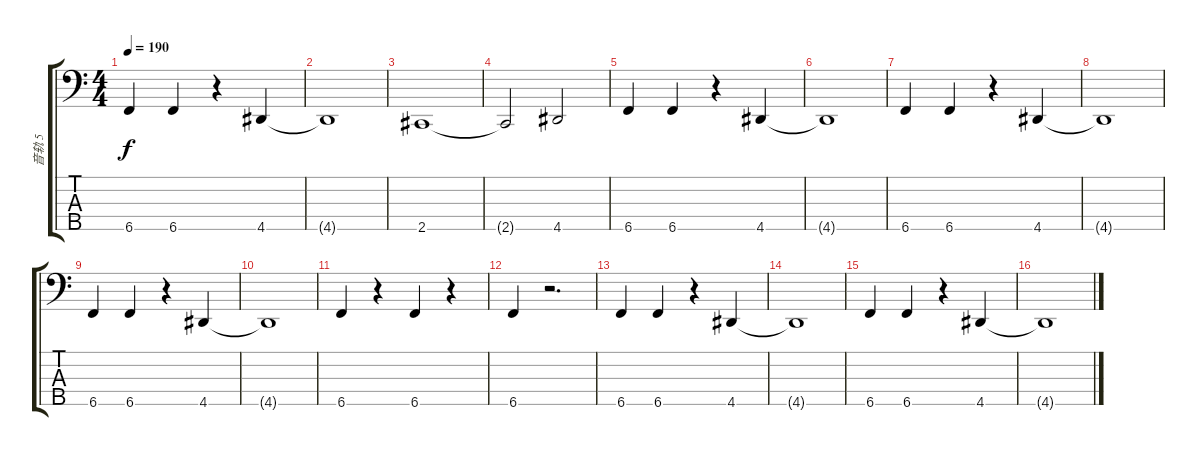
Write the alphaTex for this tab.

\track ("音轨 5" "音轨 5") {instrument electricbassfinger}
\staff {score tabs}
\tuning (G2 D2 A1 E1 B0) {hide}
\ts (4 4)
\tempo 190
\clef f4
\ks c
6.5.4{dy f} 6.5.4 r.4 4.5.4 |
4.5{t}.1 |
2.5.1 |
2.5{t}.2 4.5.2 |
6.5.4 6.5.4 r.4 4.5.4 |
4.5{t}.1 |
6.5.4 6.5.4 r.4 4.5.4 |
4.5{t}.1 |
6.5.4 6.5.4 r.4 4.5.4 |
4.5{t}.1 |
6.5.4 r.4 6.5.4 r.4 |
6.5.4 r.2{d} |
6.5.4 6.5.4 r.4 4.5.4 |
4.5{t}.1 |
6.5.4 6.5.4 r.4 4.5.4 |
4.5{t}.1
